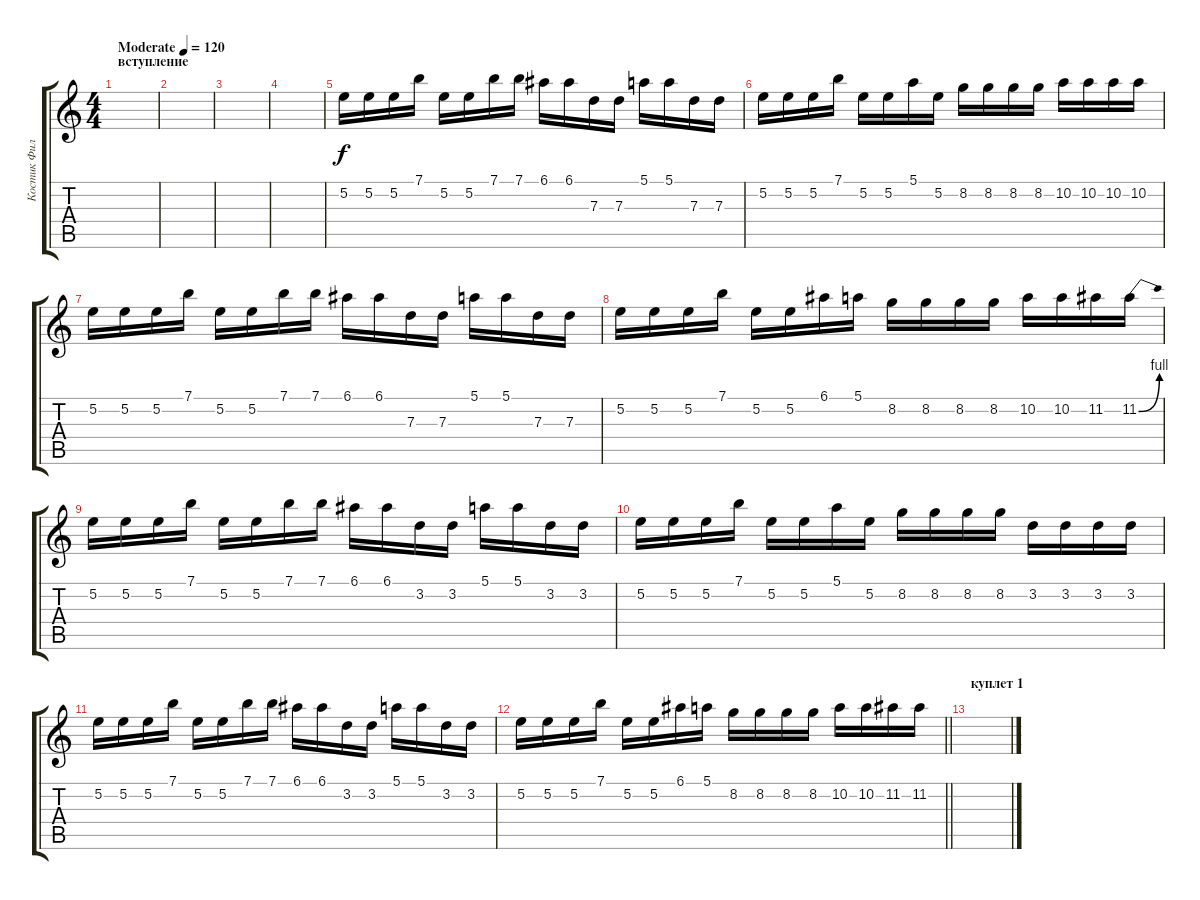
\track ("Костик Филимонов" "Костик Фил") {instrument overdrivenguitar}
\staff {score tabs}
\tuning (E4 B3 G3 D3 A2 E2) {hide}
\ts (4 4)
\section ("" "вступление")
\tempo (120 "Moderate")
\clef g2
\ks c
|
|
|
|
5.2.16 5.2.16 5.2.16 7.1.16 5.2.16 5.2.16 7.1.16 7.1.16 6.1.16 6.1.16 7.3.16 7.3.16 5.1.16 5.1.16 7.3.16 7.3.16 |
5.2.16 5.2.16 5.2.16 7.1.16 5.2.16 5.2.16 5.1.16 5.2.16 8.2.16 8.2.16 8.2.16 8.2.16 10.2.16 10.2.16 10.2.16 10.2.16 |
5.2.16 5.2.16 5.2.16 7.1.16 5.2.16 5.2.16 7.1.16 7.1.16 6.1.16 6.1.16 7.3.16 7.3.16 5.1.16 5.1.16 7.3.16 7.3.16 |
5.2.16 5.2.16 5.2.16 7.1.16 5.2.16 5.2.16 6.1.16 5.1.16 8.2.16 8.2.16 8.2.16 8.2.16 10.2.16 10.2.16 11.2.16 11.2{be (bend 0 0 60 4)}.16 |
5.2.16 5.2.16 5.2.16 7.1.16 5.2.16 5.2.16 7.1.16 7.1.16 6.1.16 6.1.16 3.2.16 3.2.16 5.1.16 5.1.16 3.2.16 3.2.16 |
5.2.16 5.2.16 5.2.16 7.1.16 5.2.16 5.2.16 5.1.16 5.2.16 8.2.16 8.2.16 8.2.16 8.2.16 3.2.16 3.2.16 3.2.16 3.2.16 |
5.2.16 5.2.16 5.2.16 7.1.16 5.2.16 5.2.16 7.1.16 7.1.16 6.1.16 6.1.16 3.2.16 3.2.16 5.1.16 5.1.16 3.2.16 3.2.16 |
\barLineRight lightlight
5.2.16 5.2.16 5.2.16 7.1.16 5.2.16 5.2.16 6.1.16 5.1.16 8.2.16 8.2.16 8.2.16 8.2.16 10.2.16 10.2.16 11.2.16 11.2.16 |
\section ("" "куплет 1")
